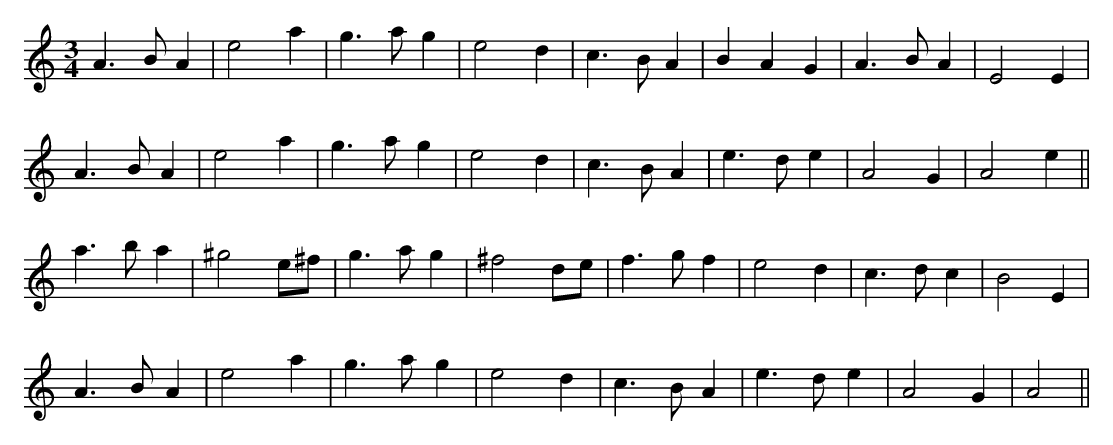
X:1
M:3/4
K:Amin
A3 B A2|e4 a2|g3 a g2|e4 d2|c3 B A2|B2 A2 G2|A3 B A2|E4 E2|
A3 B A2|e4 a2|g3 a g2|e4 d2|c3 B A2|e3 d e2|A4 G2|A4 e2||
a3 b a2|^g4 e^f|g3 a g2|^f4 de|f3 g f2|e4 d2|c3 d c2|B4 E2|
A3 B A2|e4 a2|g3 a g2|e4 d2|c3 B A2|e3 d e2|A4 G2|A4||
